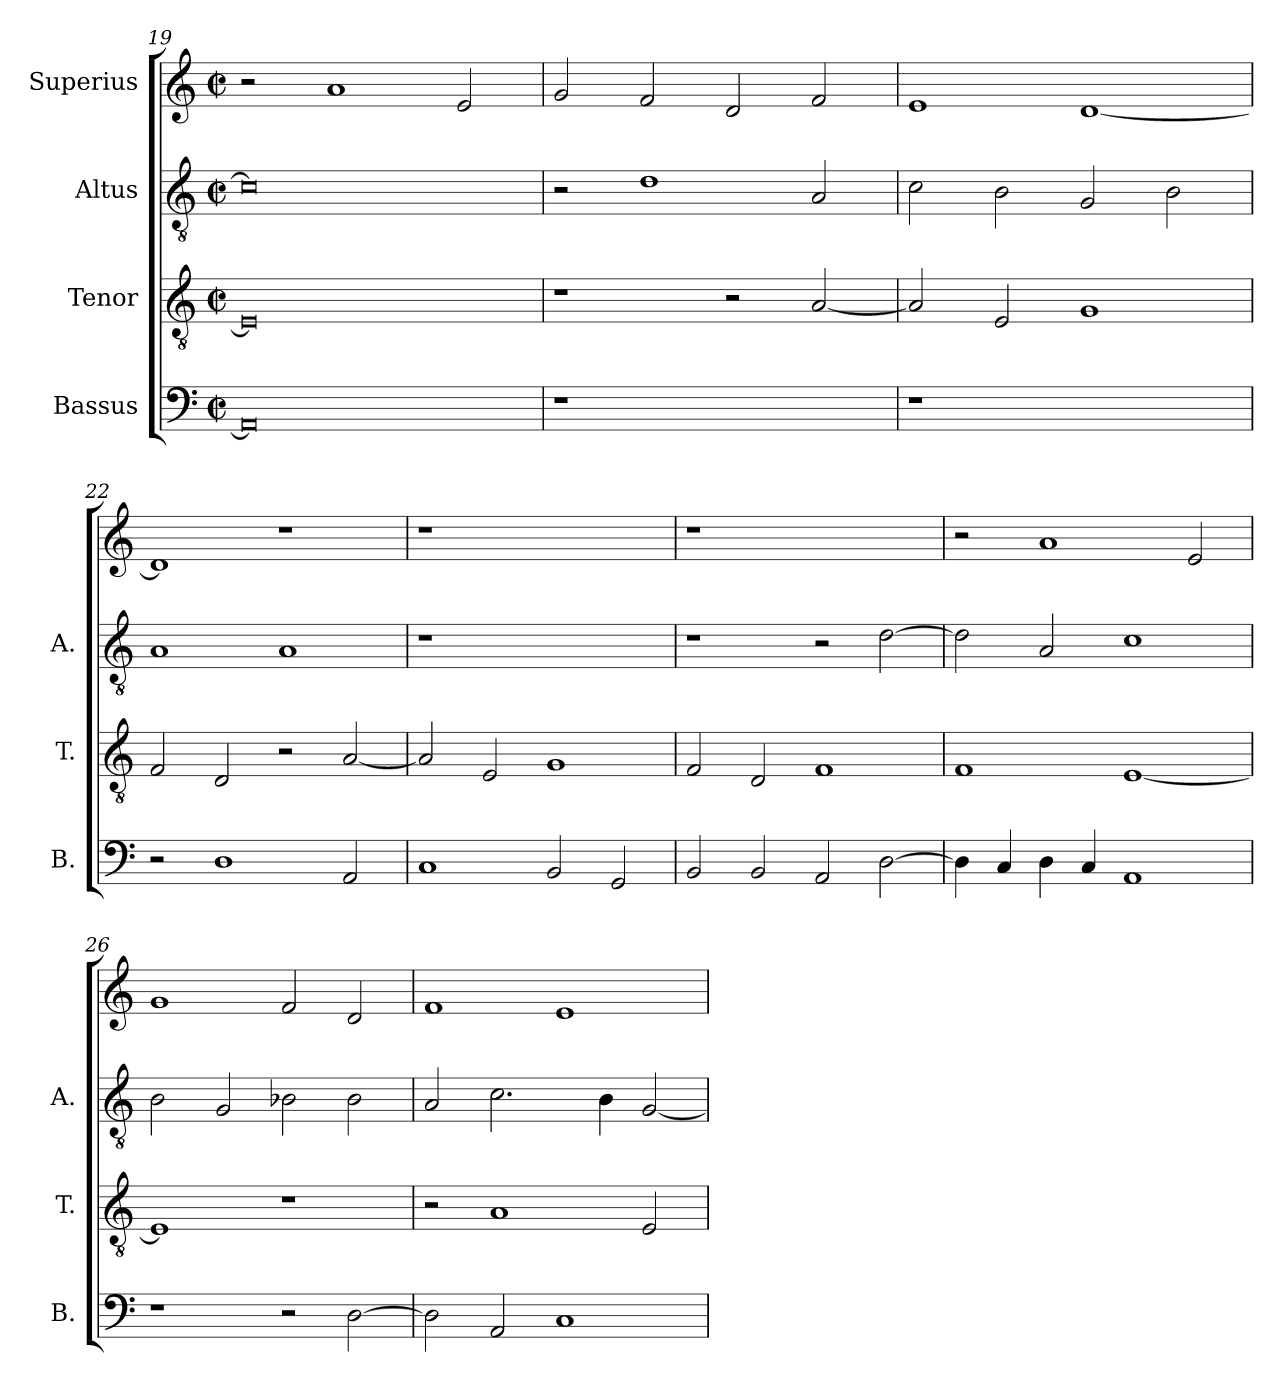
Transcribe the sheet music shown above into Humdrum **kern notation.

**kern	**kern	**kern	**kern
*part4	*part3	*part2	*part1
*staff4	*staff3	*staff2	*staff1
*I"Bassus	*I"Tenor	*I"Altus	*I"Superius
*I'B.	*I'T.	*I'A.	*
*clefF4	*clefGv2	*clefGv2	*clefG2
*	*ITrd7c12	*ITrd7c12	*
*k[]	*k[]	*k[]	*k[]
*C:	*C:	*C:	*C:
*M2/2	*M2/2	*M2/2	*M2/2
*met(c|)	*met(c|)	*met(c|)	*met(c|)
=19	=19	=19	=19
0AAi]	0EEi]	0Ci]	2r
.	.	.	1ai
.	.	.	2ei/
=20	=20	=20	=20
!LO:N:vis=1	!	!	!
1r	1r	2r	2gi/
.	.	1Di	2fi/
1ryy	2r	.	2di/
.	[<2AAi/	2AAi/	2fi/
=21	=21	=21	=21
!LO:N:vis=1	!	!	!
1r	2AAi/]	2Ci\	1ei
.	2EEi/	2BBi\	.
1ryy	1GGi	2GGi/	[<1di
.	.	2BBi\	.
!!LO:LB:g=z
=22	=22	=22	=22
2r	2FFi/	1AAi	1di]
1Di	2DDi/	.	.
.	2r	1AAi	1r
2AAi/	[<2AAi/	.	.
=23	=23	=23	=23
!	!	!LO:N:vis=1	!LO:N:vis=1
1Ci	2AAi/]	1r	1r
.	2EEi/	.	.
2BBi/	1GGi	1ryy	1ryy
2GGi/	.	.	.
=24	=24	=24	=24
!	!	!	!LO:N:vis=1
2BBi/	2FFi/	1r	1r
2BBi/	2DDi/	.	.
2AAi/	1FFi	2r	1ryy
[>2Di\	.	[>2Di\	.
=25	=25	=25	=25
4Di\]	1FFi	2Di\]	2r
4Ci/	.	.	.
4Di\	.	2AAi/	1ai
4Ci/	.	.	.
1AAi	[<1EEi	1Ci	.
.	.	.	2ei/
=26	=26	=26	=26
1r	1EEi]	2BBi\	1gi
.	.	2GGi/	.
2r	1r	2BB-Xi\	2fi/
[>2Di\	.	2BB-i\	2di/
!!LO:LB:g=z
=27	=27	=27	=27
2Di\]	2r	2AAi/	1fi
2AAi/	1AAi	2.Ci\	.
1Ci	.	.	1ei
.	.	4BBi\	.
.	2EEi/	[<2GGi/	.
=	=	=	=
*-	*-	*-	*-
